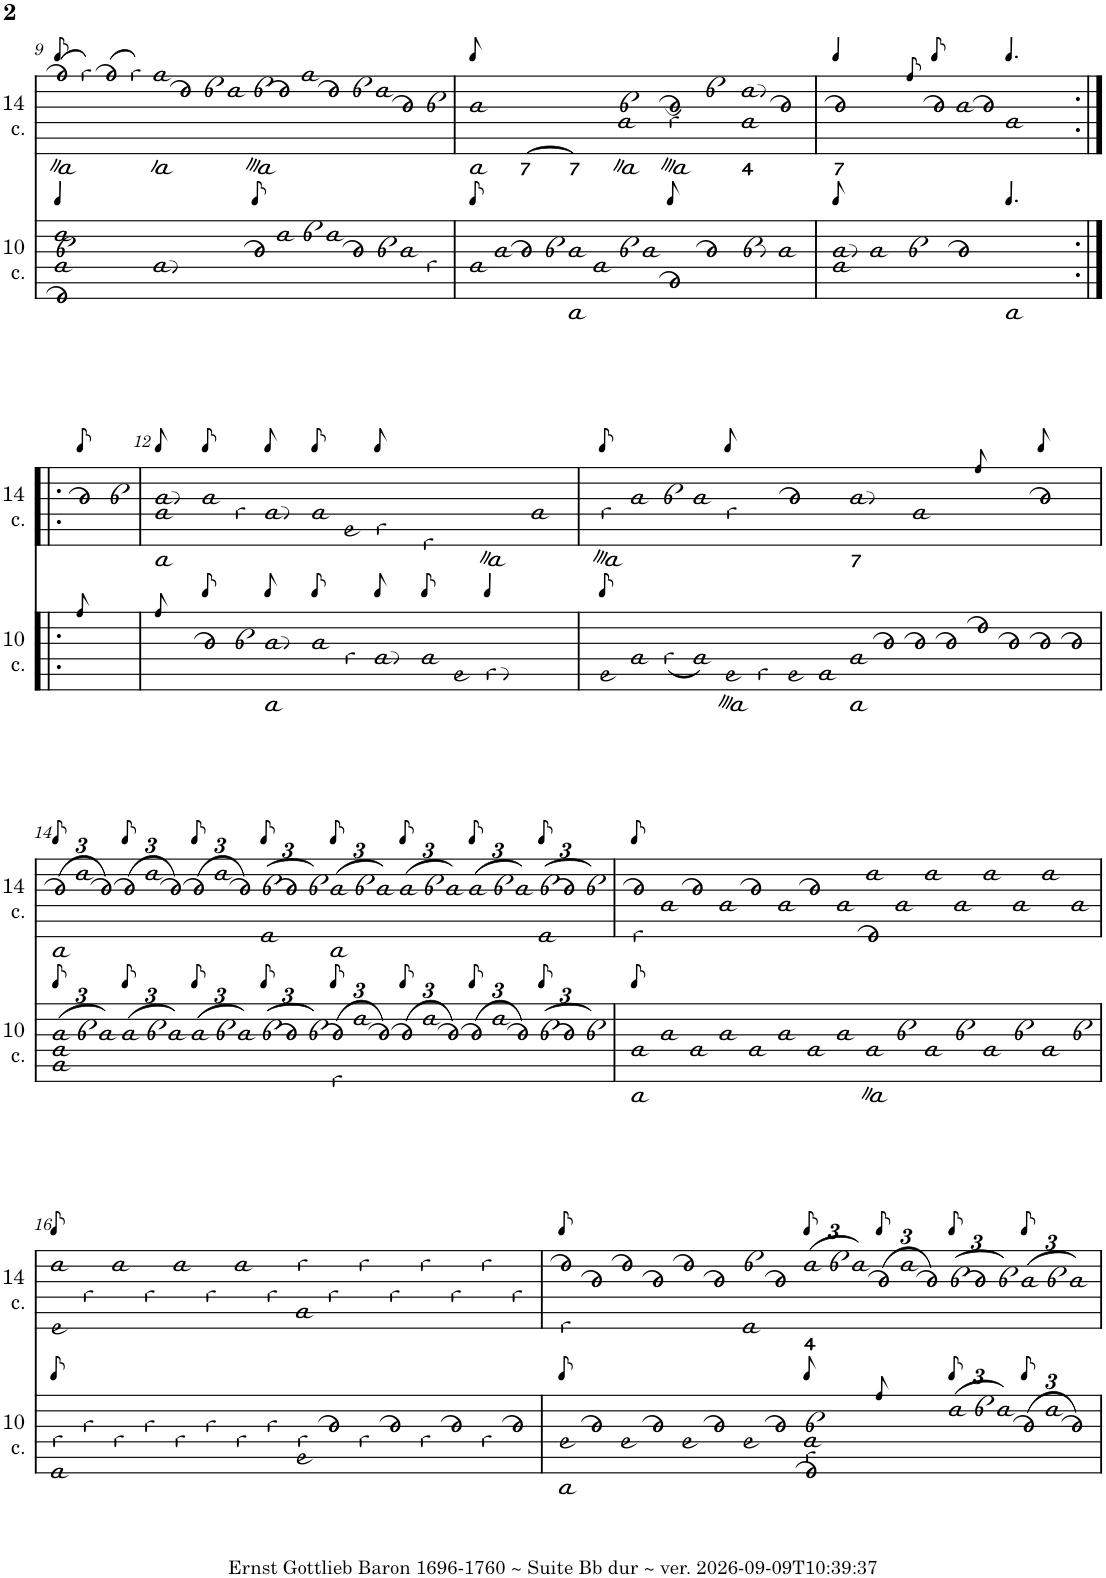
**kern	**kern
*part2	*part1
*staff2	*staff1
*I"10 c.	*I"14 c.
*I'10 c.	*I'14 c.
!!LO:PB:g=z
*k[b-e-]	*k[b-e-]
*M4/4	*M4/4
*met(c)	*met(c)
=9	=9
4BB- 4F 4B- 4d	(16DD 16b-LL
.	16aJ)
.	(16b-L
.	16aJJ)
4F	16EE- 16gLL
.	16fJ
.	16e-L
.	16dJJ
16cLL	16CC 16e-LL
16dJ	16fJ
16e-L	16gL
16dJJ	16fJJ
16cLL	16e-LL
16B-J	16dJ
16AL	16cL
16GJJ	16B-JJ
=10	=10
16FLL	8FF 8AL
16AJ	.
16cL	[8FFFJ
16B-JJ	.
16FF 16ALL	8FFFL]
16FJ	.
16B-L	8DD 8F 8B-J
16AJJ	.
8E-L	8CC 8G 8cL
8cJ	8e-J
8B-L	8BBB- 8F 8dL
8AJ	8cJ
=11	=11
8F 8AL	4FFF 4c
8AJ	.
8B-L	16r
.	16cLL
8cJ	16A
.	16cJJ
4.FF	4.F
!!LO:LB:g=z
=11X1:|!|:	=11X1:|!|:
8r	16cLL
.	16B-JJ
=12	=12
8r	8FF 8F 8AL
16cLL	16AL
16B-JJ	16GJJ
8FF 8AL	8FL
16AL	16FL
16GJJ	16EnJJ
8FL	8DL
16FL	8AAJ
16EnJJ	.
4D	8DDL
.	8FJ
=13	=13
16EnLL	16CC 16GLL
16FJ	16AJ
(<16GL	16B-L
16FJJ)	16AJJ
16CC 16ELL	8GL
16DJ	.
16EL	8cJ
16CJJ	.
16FF 16FLL	8FFF 8AL
16cJ	.
16cL	8FJ
16cJJ	.
16fLL	8r
16cJ	.
16cL	8c
16cJJ	.
!!LO:LB:g=z
=14	=14
*Xbrackettup	*Xbrackettup
(24C 24F 24ALL	(24FF 24cLL
24B-	24d
24AJ)	24cJ)
(24AL	(24cL
24B-	24d
24AJJ)	24cJJ)
(24ALL	(24cLL
24B-	24d
24AJ)	24cJ)
(24B-L	(24GG 24B-L
24c	24c
24B-JJ)	24B-JJ)
(24AA 24cLL	(24FF 24ALL
24d	24B-
24cJ)	24AJ)
(24cL	(24AL
24d	24B-
24cJJ)	24AJJ)
(24cLL	(24ALL
24d	24B-
24cJ)	24AJ)
(24B-L	(24GG 24B-L
24c	24c
24B-JJ)	24B-JJ)
=15	=15
16FF 16FLL	16AA 16cLL
16AJ	16FJ
16FL	16cL
16AJJ	16FJJ
16FLL	16cLL
16AJ	16FJ
16FL	16cL
16AJJ	16FJJ
16DD 16FLL	16BB- 16dLL
16B-J	16FJ
16FL	16dL
16B-JJ	16FJJ
16FLL	16dLL
16B-J	16FJ
16FL	16dL
16B-JJ	16FJJ
!!LO:LB:g=z
=16	=16
16GG 16GLL	16BBn 16dLL
16BnJ	16GJ
16GL	16dL
16BJJ	16GJJ
16GLL	16dLL
16BJ	16GJ
16GL	16dL
16BJJ	16GJJ
16En 16GLL	16C 16enLL
16cJ	16GJ
16GL	16eL
16cJJ	16GJJ
16GLL	16eLL
16cJ	16GJ
16GL	16eL
16cJJ	16GJJ
=17	=17
16FF 16ALL	16AA 16fLL
16cJ	16cJ
16AL	16fL
16cJJ	16cJJ
16ALL	16fLL
16cJ	16cJ
16AL	16GG 16e-L
16cJJ	16cJJ
8BB- 8D 8F 8B-	(24BBB- 24dLL
.	24e-
.	24dJ)
8r	(24cL
.	24d
.	24cJJ)
(24dLL	(24B-LL
24e-	24c
24dJ)	24B-J)
(24cL	(24AL
24d	24B-
24cJJ)	24AJJ)
=	=
*-	*-
